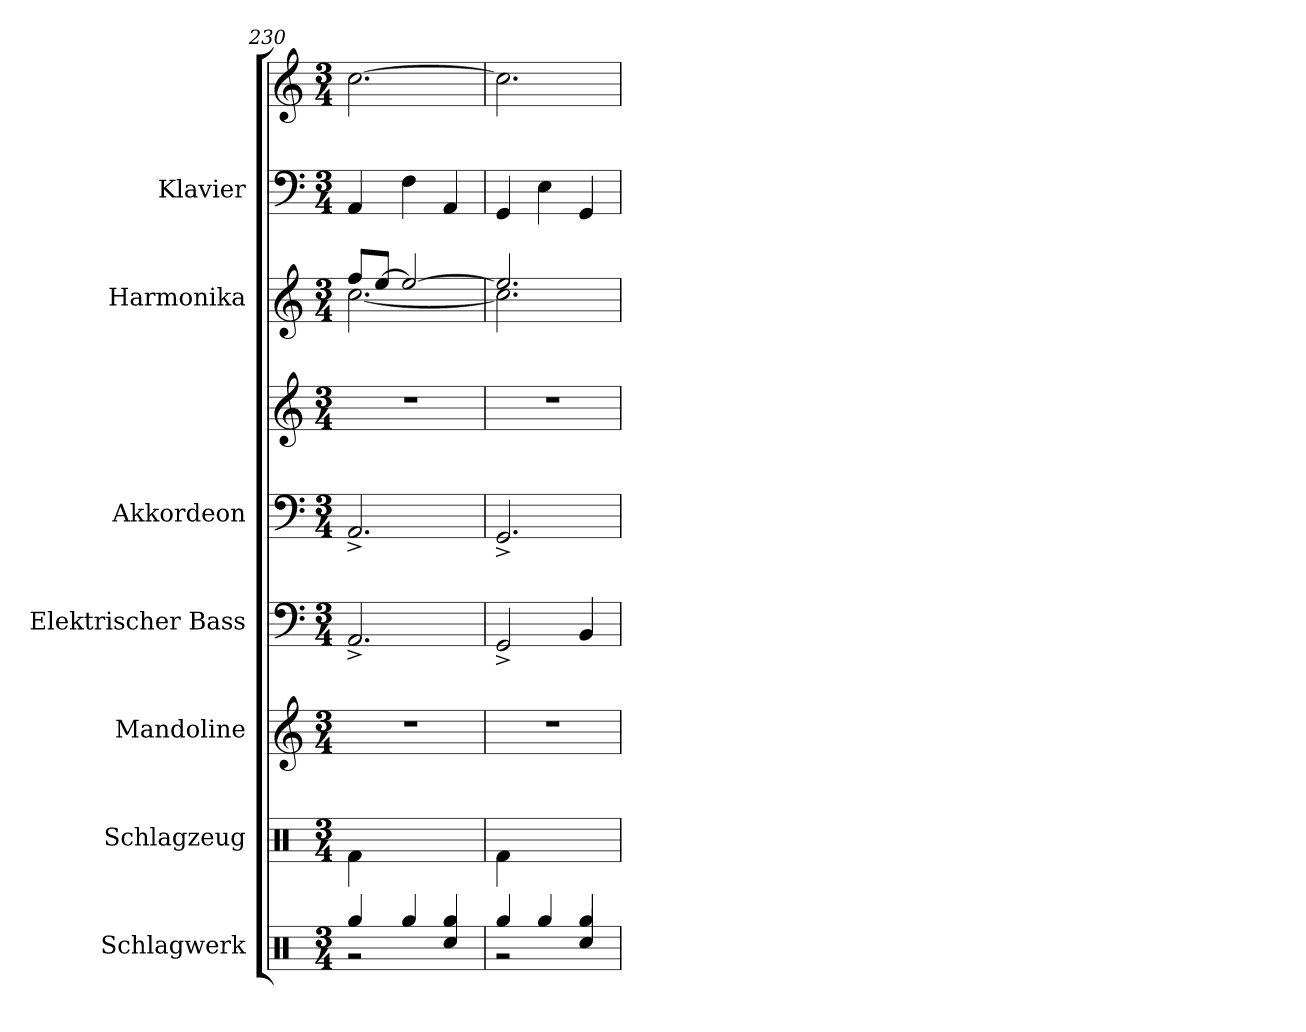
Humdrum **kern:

**kern	**kern	**kern	**kern	**kern	**kern	**kern	**kern	**kern
*part7	*part6	*part5	*part4	*part3	*part3	*part2	*part1	*part1
*staff9	*staff8	*staff7	*staff6	*staff5	*staff4	*staff3	*staff2	*staff1
*I"Schlagwerk	*I"Schlagzeug	*I"Mandoline	*I"Elektrischer Bass	*I"Akkordeon	*	*I"Harmonika	*I"Klavier	*
*I'Schlw.	*I'Schlgz.	*I'Mand.	*I'E-B.	*I'Akk.	*	*	*I'Klav.	*
*clefX	*clefX	*clefG2	*clefF4	*clefF4	*clefG2	*clefG2	*clefF4	*clefG2
*	*	*	*ITrd7c12	*	*	*	*	*
*k[]	*k[]	*k[]	*k[]	*k[]	*k[]	*k[]	*k[]	*k[]
*M3/4	*M3/4	*M3/4	*M3/4	*M3/4	*M3/4	*M3/4	*M3/4	*M3/4
=230	=230	=230	=230	=230	=230	=230	=230	=230
*^	*^	*	*	*	*	*^	*	*
4Rgg/	2r	2.ryy	4Rf\	2.r	2.AAA^/	2.AA^/	2.r	8ff/L	[2.cc\	4AA/	[2.cc\
.	.	.	.	.	.	.	.	[8ee/J	.	.	.
4Rgg/	.	.	2ryy	.	.	.	.	2ee/_	.	4F\	.
4Rgg/	4Rcc/	.	.	.	.	.	.	.	.	4AA/	.
=231	=231	=231	=231	=231	=231	=231	=231	=231	=231	=231	=231
4Rgg/	2r	2.ryy	4Rf\	2.r	2GGG^/	2.GG^/	2.r	2.ee/]	2.cc\]	4GG/	2.cc\]
4Rgg/	.	.	2ryy	.	.	.	.	.	.	4E\	.
4Rgg/	4Rcc/	.	.	.	4BBB/	.	.	.	.	4GG/	.
*v	*v	*	*	*	*	*	*	*v	*v	*	*
*	*v	*v	*	*	*	*	*	*	*
=	=	=	=	=	=	=	=	=
*-	*-	*-	*-	*-	*-	*-	*-	*-
